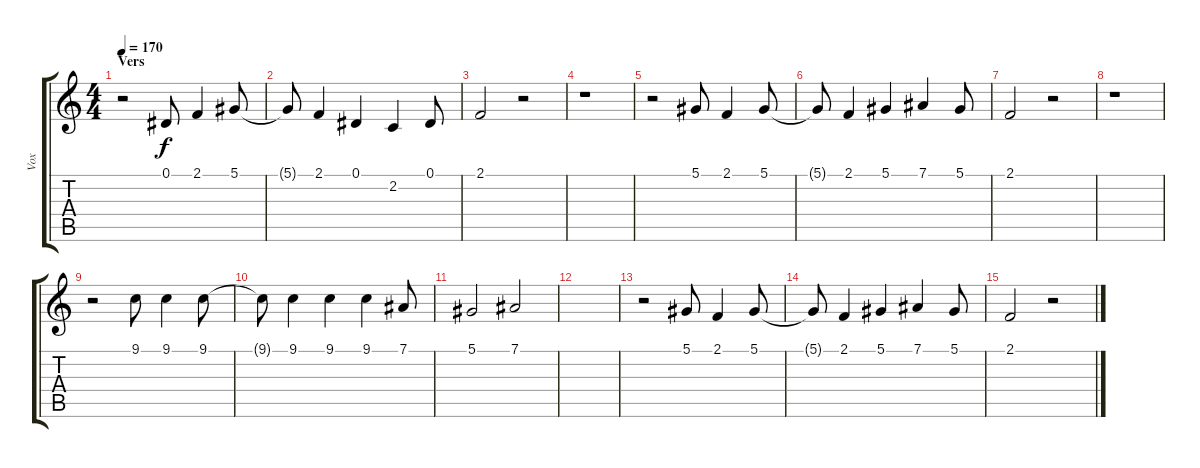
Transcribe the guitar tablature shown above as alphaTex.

\track ("Vox" "Vox") {instrument panflute}
\staff {score tabs}
\tuning (Eb4 Bb3 Gb3 Db3 Ab2 Eb2) {hide}
\ts (4 4)
\section ("" "Vers")
\tempo 170
\clef g2
\ks c
r.2{dy f} 0.1.8 2.1.4 5.1.8 |
5.1{t}.8 2.1.4 0.1.4 2.2.4 0.1.8 |
2.1.2 r.2 |
r.1 |
r.2 5.1.8 2.1.4 5.1.8 |
5.1{t}.8 2.1.4 5.1.4 7.1.4 5.1.8 |
2.1.2 r.2 |
r.1 |
r.2 9.1.8 9.1.4 9.1.8 |
9.1{t}.8 9.1.4 9.1.4 9.1.4 7.1.8 |
5.1.2 7.1.2 |
|
r.2 5.1.8 2.1.4 5.1.8 |
5.1{t}.8 2.1.4 5.1.4 7.1.4 5.1.8 |
2.1.2 r.2
